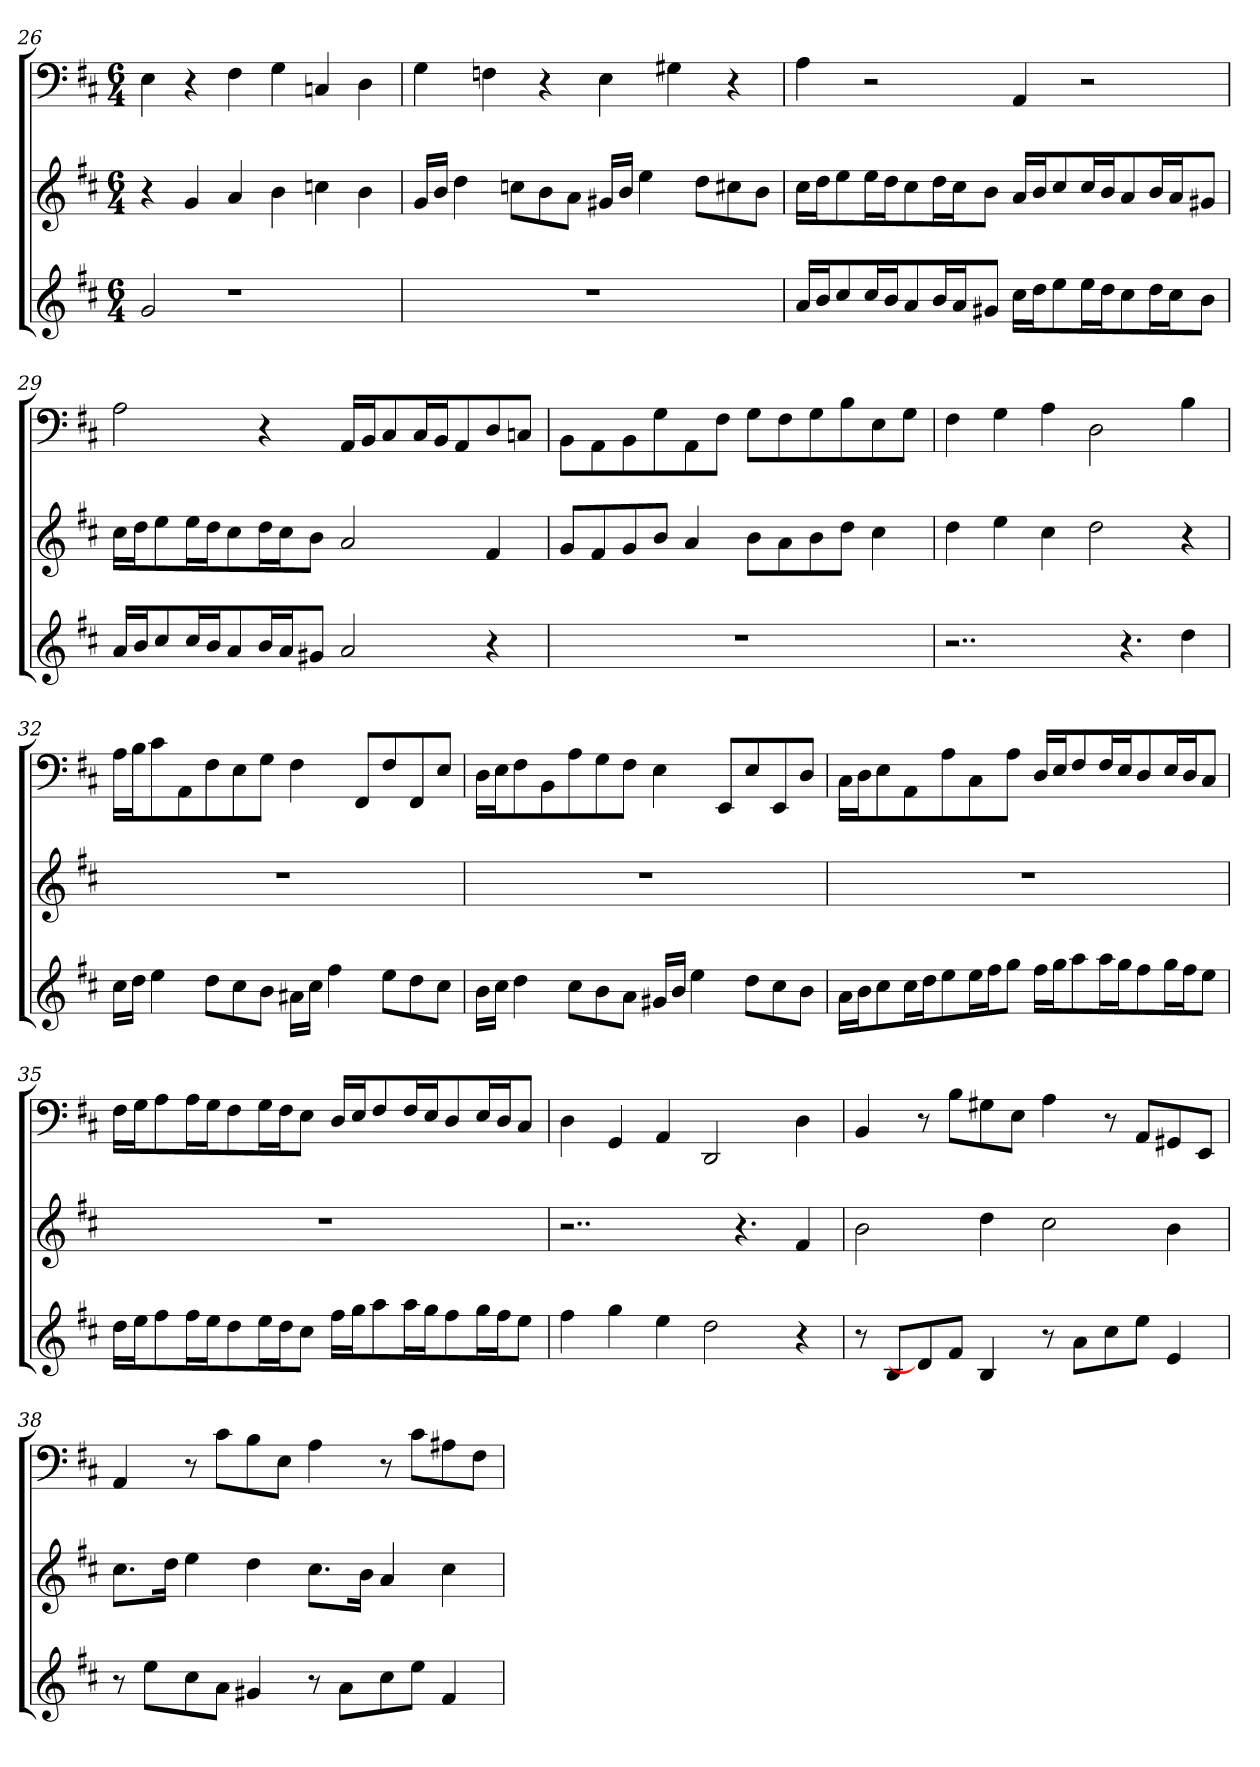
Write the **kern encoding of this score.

**kern	**kern	**kern
*part3	*part2	*part1
*staff3	*staff2	*staff1
*	*	*clefF4
*k[f#c#]	*k[f#c#]	*k[f#c#]
*D:	*D:	*D:
*M6/4	*M6/4	*M6/4
=26	=26	=26
2g	4r	4E
.	4g	4r
1r	4a	4F#
.	4b	4G
.	4ccn	4Cn
.	4b	4D
=27	=27	=27
1.r	16gLL	4G
.	16bJJ	.
.	4dd	.
.	.	4Fn
.	8ccnL	.
.	8b	4r
.	8aJ	.
.	16g#XLL	4E
.	16bJJ	.
.	4ee	.
.	.	4G#X
.	8ddL	.
.	8cc#X	4r
.	8bJ	.
=28	=28	=28
16aLL	16cc#LL	4A
16bJ	16ddJ	.
8cc#	8ee	.
16cc#L	16eeL	2r
16bJ	16ddJ	.
8a	8cc#	.
16bL	16ddL	.
16aJ	16cc#J	.
8g#XJ	8bJ	.
16cc#LL	16aLL	4AA
16ddJ	16bJ	.
8ee	8cc#	.
16eeL	16cc#L	2r
16ddJ	16bJ	.
8cc#	8a	.
16ddL	16bL	.
16cc#J	16aJ	.
8bJ	8g#XJ	.
=29	=29	=29
16aLL	16cc#LL	2A
16bJ	16ddJ	.
8cc#	8ee	.
16cc#L	16eeL	.
16bJ	16ddJ	.
8a	8cc#	.
16bL	16ddL	4r
16aJ	16cc#J	.
8g#XJ	8bJ	.
2a	2a	16AA/LL
.	.	16BB/J
.	.	8C#/
.	.	16C#/L
.	.	16BB/J
.	.	8AA/
4r	4f#	8D/
.	.	8Cn/J
=30	=30	=30
1.r	8gL	8BB\L
.	8f#	8AA\
.	8g	8BB\
.	8bJ	8G\
.	4a	8AA\
.	.	8F#\J
.	8bL	8G\L
.	8a	8F#\
.	8b	8G\
.	8ddJ	8B\
.	4cc#	8E\
.	.	8G\J
=31	=31	=31
2..r	4dd	4F#
.	4ee	4G
.	4cc#	4A
.	2dd	2D
4.r	.	.
4dd	4r	4B
=32	=32	=32
16cc#LL	1.r	16A\LL
16ddJJ	.	16B\J
4ee	.	8c#\
.	.	8AA\
8ddL	.	8F#\
8cc#	.	8E\
8bJ	.	8G\J
16a#XLL	.	4F#
16cc#JJ	.	.
4ff#	.	.
.	.	8FF#/L
8eeL	.	8F#/
8dd	.	8FF#/
8cc#J	.	8E/J
=33	=33	=33
16bLL	1.r	16D\LL
16cc#JJ	.	16E\J
4dd	.	8F#\
.	.	8BB\
8cc#L	.	8A\
8b	.	8G\
8aJ	.	8F#\J
16g#XLL	.	4E
16bJJ	.	.
4ee	.	.
.	.	8EE/L
8ddL	.	8E/
8cc#	.	8EE/
8bJ	.	8D/J
=34	=34	=34
16aLL	1.r	16C#\LL
16bJ	.	16D\J
8cc#	.	8E\
16cc#L	.	8AA\
16ddJ	.	.
8ee	.	8A\
16eeL	.	8C#\
16ff#J	.	.
8ggJ	.	8A\J
16ff#LL	.	16D/LL
16ggJ	.	16E/J
8aa	.	8F#/
16aaL	.	16F#/L
16ggJ	.	16E/J
8ff#	.	8D/
16ggL	.	16E/L
16ff#J	.	16D/J
8eeJ	.	8C#/J
=35	=35	=35
16ddLL	1.r	16F#\LL
16eeJ	.	16G\J
8ff#	.	8A\
16ff#L	.	16A\L
16eeJ	.	16G\J
8dd	.	8F#\
16eeL	.	16G\L
16ddJ	.	16F#\J
8cc#J	.	8E\J
16ff#LL	.	16D/LL
16ggJ	.	16E/J
8aa	.	8F#/
16aaL	.	16F#/L
16ggJ	.	16E/J
8ff#	.	8D/
16ggL	.	16E/L
16ff#J	.	16D/J
8eeJ	.	8C#/J
=36	=36	=36
4ff#	2..r	4D
4gg	.	4GG
4ee	.	4AA
2dd	.	2DD
.	4.r	.
4r	4f#	4D
=37	=37	=37
8r	2b	4BB
8BL	.	.
8d]	.	8r
8f#J	.	8B\L
4B	4dd	8G#X\
.	.	8E\J
8r	2cc#	4A
8aL	.	.
8cc#	.	8r
8eeJ	.	8AA/L
4e	4b	8GG#X/
.	.	8EE/J
=38	=38	=38
8r	8.cc#L	4AA
8eeL	.	.
.	16ddJk	.
8cc#	4ee	8r
8aJ	.	8c#\L
4g#X	4dd	8B\
.	.	8E\J
8r	8.cc#L	4A
8aL	.	.
.	16bJk	.
8cc#	4a	8r
8eeJ	.	8c#\L
4f#	4cc#	8A#X\
.	.	8F#\J
=	=	=
*-	*-	*-
